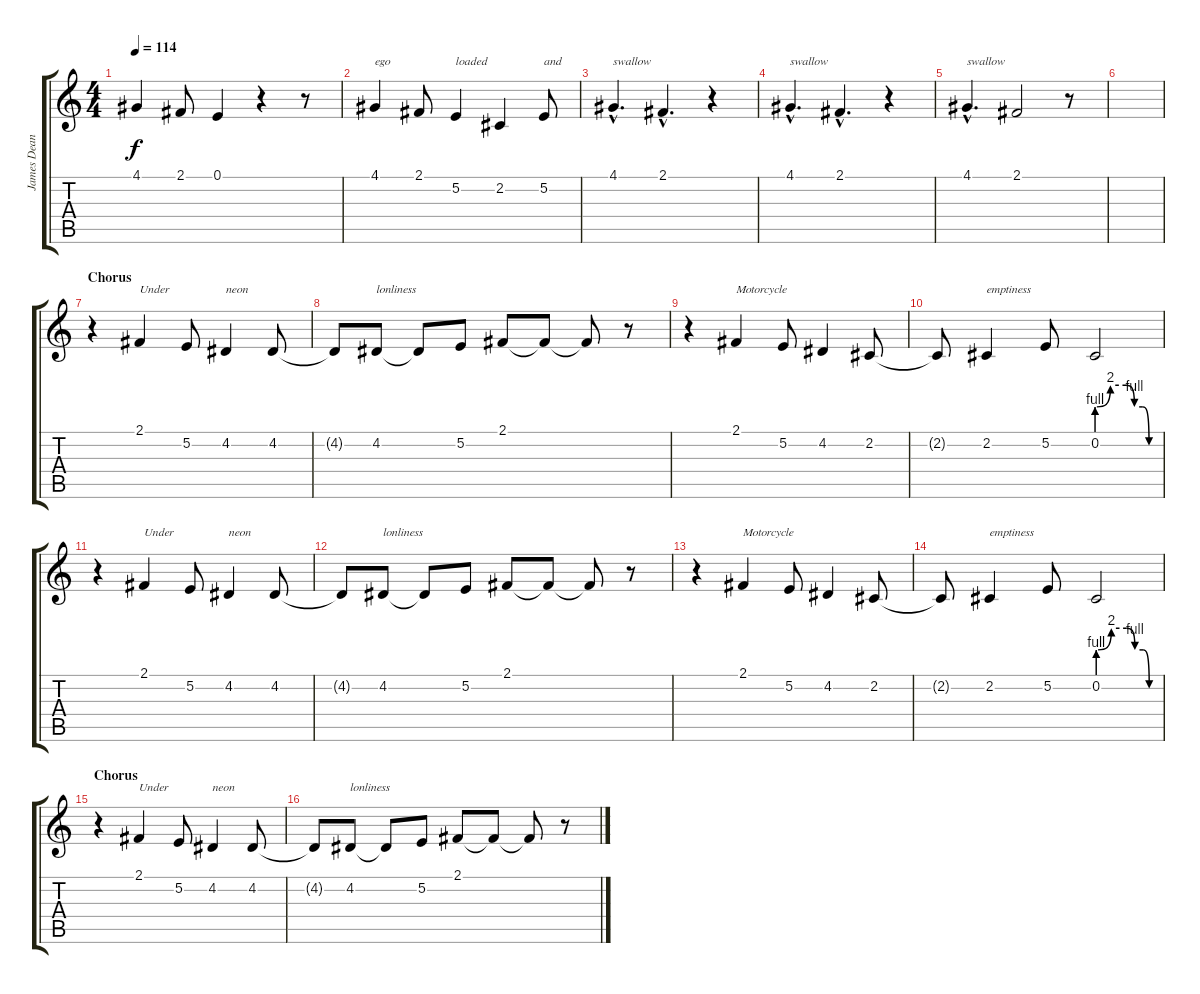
\track ("James Dean Bradfield Vocals" "James Dean") {instrument viola}
\staff {score tabs}
\tuning (E4 B3 G3 D3 A2 E2) {hide}
\ts (4 4)
\tempo 114
\clef g2
\ks c
4.1.4{dy f} 2.1.8 0.1.4 r.4 r.8 |
4.1.4{txt "ego"} 2.1.8 5.2.4{txt "loaded"} 2.2.4 5.2.8{txt "and"} |
4.1{hac}.4{d txt "swallow"} 2.1{hac}.4{d} r.4 |
4.1{hac}.4{d txt "swallow"} 2.1{hac}.4{d} r.4 |
4.1{hac}.4{d txt "swallow"} 2.1.2 r.8 |
|
\section ("" "Chorus")
r.4 2.1.4{txt "Under"} 5.2.8 4.2.4{txt "neon"} 4.2.8 |
4.2{t}.8 4.2.8{txt "lonliness"} 4.2{t}.8 5.2.8 2.1.8 2.1{t}.8 2.1{t}.8 r.8 |
r.4 2.1.4{txt "Motorcycle"} 5.2.8 4.2.4 2.2.8 |
2.2{t}.8 2.2.4{txt "emptiness"} 5.2.8 0.2{be (custom 0 4 13 8 28 8 36 4 44 4 50 0 60 0)}.2 |
r.4 2.1.4{txt "Under"} 5.2.8 4.2.4{txt "neon"} 4.2.8 |
4.2{t}.8 4.2.8{txt "lonliness"} 4.2{t}.8 5.2.8 2.1.8 2.1{t}.8 2.1{t}.8 r.8 |
r.4 2.1.4{txt "Motorcycle"} 5.2.8 4.2.4 2.2.8 |
2.2{t}.8 2.2.4{txt "emptiness"} 5.2.8 0.2{be (custom 0 4 13 8 28 8 36 4 44 4 50 0 60 0)}.2 |
\section ("" "Chorus")
r.4 2.1.4{txt "Under"} 5.2.8 4.2.4{txt "neon"} 4.2.8 |
4.2{t}.8 4.2.8{txt "lonliness"} 4.2{t}.8 5.2.8 2.1.8 2.1{t}.8 2.1{t}.8 r.8
